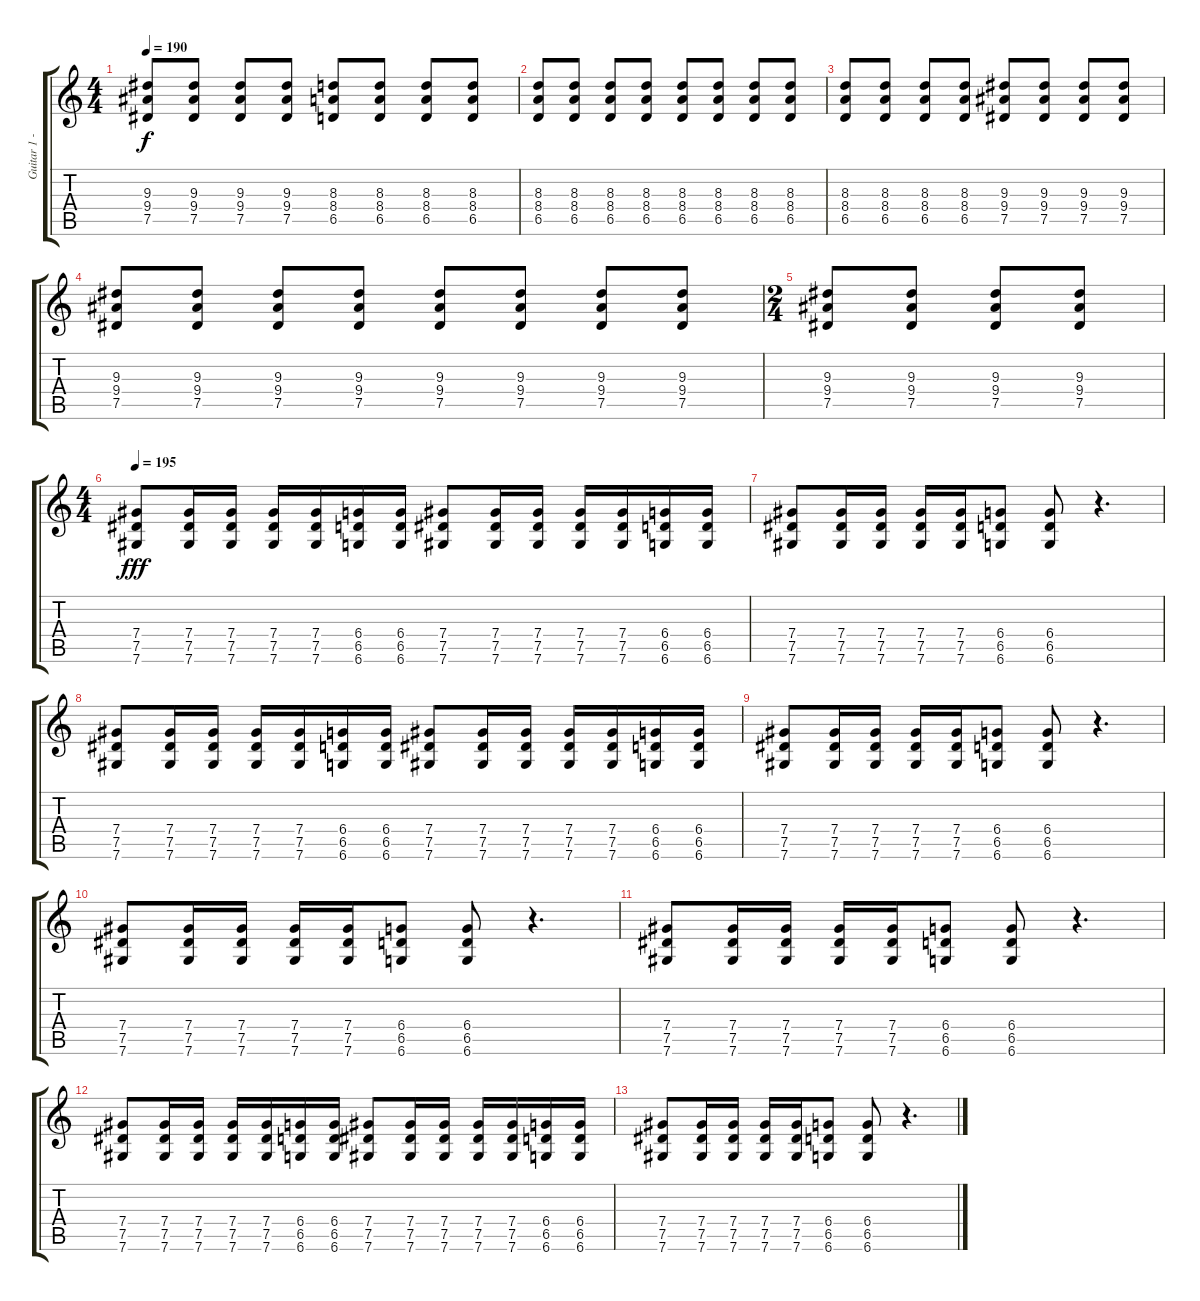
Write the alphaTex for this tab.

\track ("Guitar 1 - Daron" "Guitar 1 -") {instrument distortionguitar}
\staff {score tabs}
\tuning (Eb4 Bb3 Gb3 Db3 Ab2 Db2) {hide}
\ts (4 4)
\tempo 190
\clef g2
\ks c
(9.3 9.4 7.5).8{dy f} (9.3 9.4 7.5).8 (9.3 9.4 7.5).8 (9.3 9.4 7.5).8 (8.3 8.4 6.5).8 (8.3 8.4 6.5).8 (8.3 8.4 6.5).8 (8.3 8.4 6.5).8 |
(8.3 8.4 6.5).8 (8.3 8.4 6.5).8 (8.3 8.4 6.5).8 (8.3 8.4 6.5).8 (8.3 8.4 6.5).8 (8.3 8.4 6.5).8 (8.3 8.4 6.5).8 (8.3 8.4 6.5).8 |
(8.3 8.4 6.5).8 (8.3 8.4 6.5).8 (8.3 8.4 6.5).8 (8.3 8.4 6.5).8 (9.3 9.4 7.5).8 (9.3 9.4 7.5).8 (9.3 9.4 7.5).8 (9.3 9.4 7.5).8 |
(9.3 9.4 7.5).8 (9.3 9.4 7.5).8 (9.3 9.4 7.5).8 (9.3 9.4 7.5).8 (9.3 9.4 7.5).8 (9.3 9.4 7.5).8 (9.3 9.4 7.5).8 (9.3 9.4 7.5).8 |
\ts (2 4)
(9.3 9.4 7.5).8 (9.3 9.4 7.5).8 (9.3 9.4 7.5).8 (9.3 9.4 7.5).8 |
\ts (4 4)
\tempo 195
(7.4 7.5 7.6).8{dy fff} (7.4 7.5 7.6).16 (7.4 7.5 7.6).16 (7.4 7.5 7.6).16 (7.4 7.5 7.6).16 (6.4 6.5 6.6).16 (6.4 6.5 6.6).16 (7.4 7.5 7.6).8 (7.4 7.5 7.6).16 (7.4 7.5 7.6).16 (7.4 7.5 7.6).16 (7.4 7.5 7.6).16 (6.4 6.5 6.6).16 (6.4 6.5 6.6).16 |
(7.4 7.5 7.6).8 (7.4 7.5 7.6).16 (7.4 7.5 7.6).16 (7.4 7.5 7.6).16 (7.4 7.5 7.6).16 (6.4 6.5 6.6).8 (6.4 6.5 6.6).8 r.4{d} |
(7.4 7.5 7.6).8 (7.4 7.5 7.6).16 (7.4 7.5 7.6).16 (7.4 7.5 7.6).16 (7.4 7.5 7.6).16 (6.4 6.5 6.6).16 (6.4 6.5 6.6).16 (7.4 7.5 7.6).8 (7.4 7.5 7.6).16 (7.4 7.5 7.6).16 (7.4 7.5 7.6).16 (7.4 7.5 7.6).16 (6.4 6.5 6.6).16 (6.4 6.5 6.6).16 |
(7.4 7.5 7.6).8 (7.4 7.5 7.6).16 (7.4 7.5 7.6).16 (7.4 7.5 7.6).16 (7.4 7.5 7.6).16 (6.4 6.5 6.6).8 (6.4 6.5 6.6).8 r.4{d} |
(7.4 7.5 7.6).8 (7.4 7.5 7.6).16 (7.4 7.5 7.6).16 (7.4 7.5 7.6).16 (7.4 7.5 7.6).16 (6.4 6.5 6.6).8 (6.4 6.5 6.6).8 r.4{d} |
(7.4 7.5 7.6).8 (7.4 7.5 7.6).16 (7.4 7.5 7.6).16 (7.4 7.5 7.6).16 (7.4 7.5 7.6).16 (6.4 6.5 6.6).8 (6.4 6.5 6.6).8 r.4{d} |
(7.4 7.5 7.6).8 (7.4 7.5 7.6).16 (7.4 7.5 7.6).16 (7.4 7.5 7.6).16 (7.4 7.5 7.6).16 (6.4 6.5 6.6).16 (6.4 6.5 6.6).16 (7.4 7.5 7.6).8 (7.4 7.5 7.6).16 (7.4 7.5 7.6).16 (7.4 7.5 7.6).16 (7.4 7.5 7.6).16 (6.4 6.5 6.6).16 (6.4 6.5 6.6).16 |
(7.4 7.5 7.6).8 (7.4 7.5 7.6).16 (7.4 7.5 7.6).16 (7.4 7.5 7.6).16 (7.4 7.5 7.6).16 (6.4 6.5 6.6).8 (6.4 6.5 6.6).8 r.4{d}
